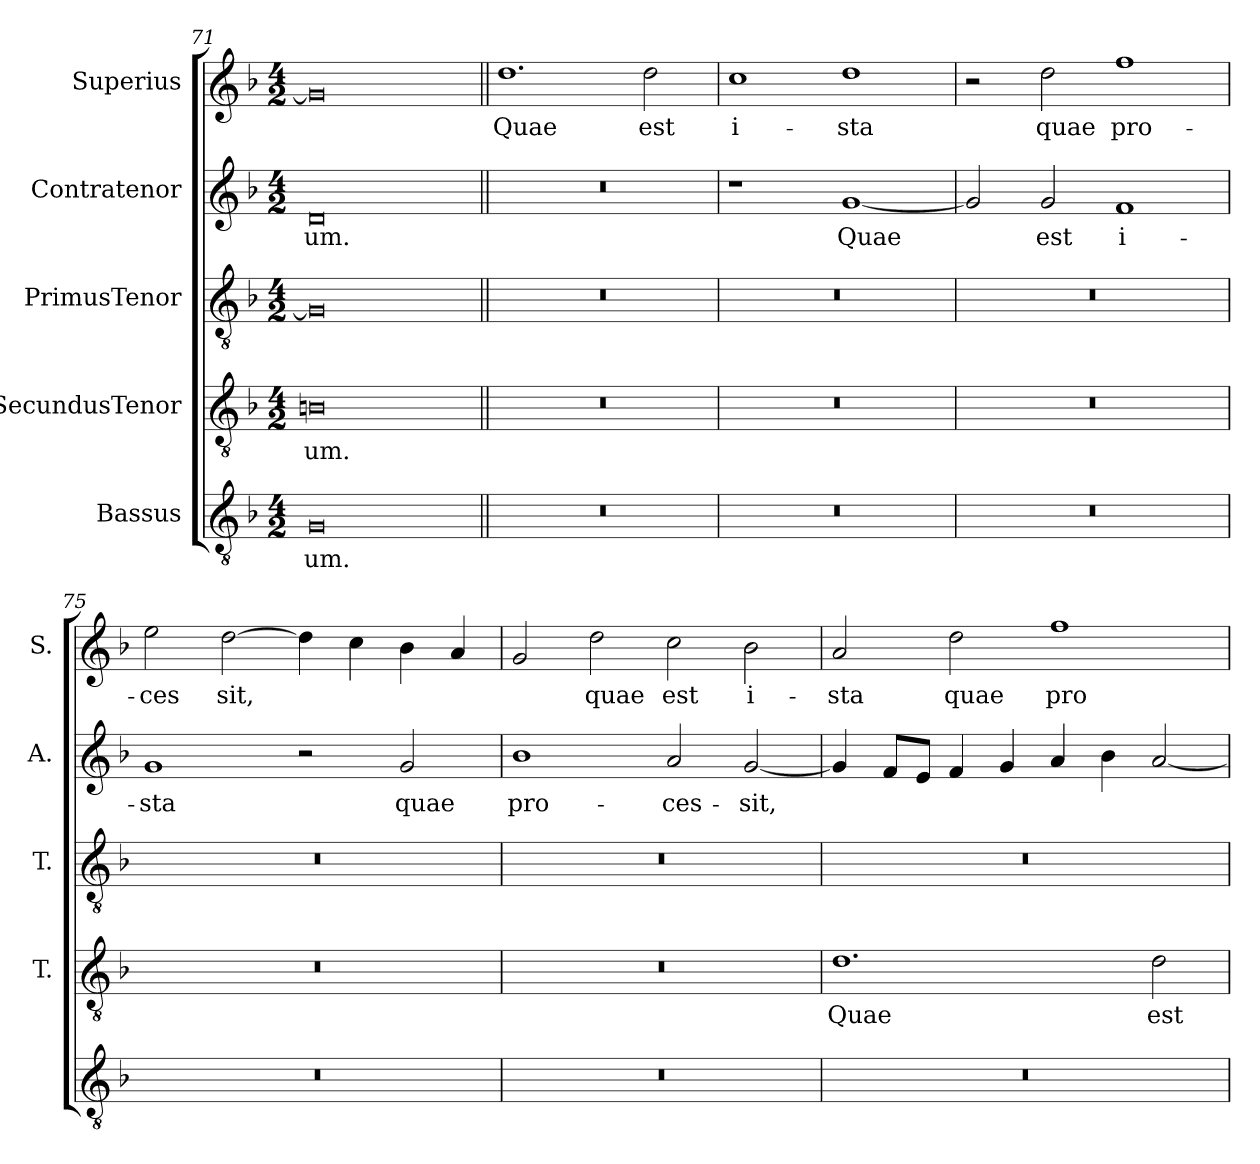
**kern	**text	**kern	**text	**kern	**kern	**text	**kern	**text
*part5	*part5	*part4	*part4	*part3	*part2	*part2	*part1	*part1
*staff5	*staff5	*staff4	*staff4	*staff3	*staff2	*staff2	*staff1	*staff1
*I"Bassus	*	*I"SecundusTenor	*	*I"PrimusTenor	*I"Contratenor	*	*I"Superius	*
*	*	*I'T.	*	*I'T.	*I'A.	*	*I'S.	*
*clefGv2	*	*clefGv2	*	*clefGv2	*clefG2	*	*clefG2	*
*ITrd7c12	*	*ITrd7c12	*	*ITrd7c12	*	*	*	*
*k[b-]	*	*k[b-]	*	*k[b-]	*k[b-]	*	*k[b-]	*
*F:	*	*F:	*	*F:	*F:	*	*F:	*
*M4/2	*	*M4/2	*	*M4/2	*M4/2	*	*M4/2	*
=71	=71	=71	=71	=71	=71	=71	=71	=71
0GG/	-um.	0BBn\	-um.	0GG/]	0d/	-um.	0g/]	.
=72||	=72||	=72||	=72||	=72||	=72||	=72||	=72||	=72||
0r	.	0r	.	0r	0r	.	1.dd\	Quae
.	.	.	.	.	.	.	2dd\	est
=73	=73	=73	=73	=73	=73	=73	=73	=73
0r	.	0r	.	0r	1r	.	1cc\	i-
.	.	.	.	.	[1g/	Quae	1dd\	-sta
=74	=74	=74	=74	=74	=74	=74	=74	=74
0r	.	0r	.	0r	2g/]	.	2r	.
.	.	.	.	.	2g/	est	2dd\	quae
.	.	.	.	.	1f/	i-	1ff\	pro-
=75	=75	=75	=75	=75	=75	=75	=75	=75
0r	.	0r	.	0r	1g/	-sta	2ee\	-ces
.	.	.	.	.	.	.	[2dd\	sit,
.	.	.	.	.	2r	.	4dd\]	.
.	.	.	.	.	.	.	4cc\	.
.	.	.	.	.	2g/	quae	4b-\	.
.	.	.	.	.	.	.	4a/	.
=76	=76	=76	=76	=76	=76	=76	=76	=76
0r	.	0r	.	0r	1b-\	pro-	2g/	.
.	.	.	.	.	.	.	2dd\	quae
.	.	.	.	.	2a/	-ces-	2cc\	est
.	.	.	.	.	[2g/	-sit,	2b-\	i-
=77	=77	=77	=77	=77	=77	=77	=77	=77
0r	.	1.D\	Quae	0r	4g/]	.	2a/	-sta
.	.	.	.	.	8f/L	.	.	.
.	.	.	.	.	8e/J	.	.	.
.	.	.	.	.	4f/	.	2dd\	quae
.	.	.	.	.	4g/	.	.	.
.	.	.	.	.	4a/	.	1ff\	pro-
.	.	.	.	.	4b-\	.	.	.
.	.	2D\	est	.	[2a/	.	.	.
=	=	=	=	=	=	=	=	=
*-	*-	*-	*-	*-	*-	*-	*-	*-
